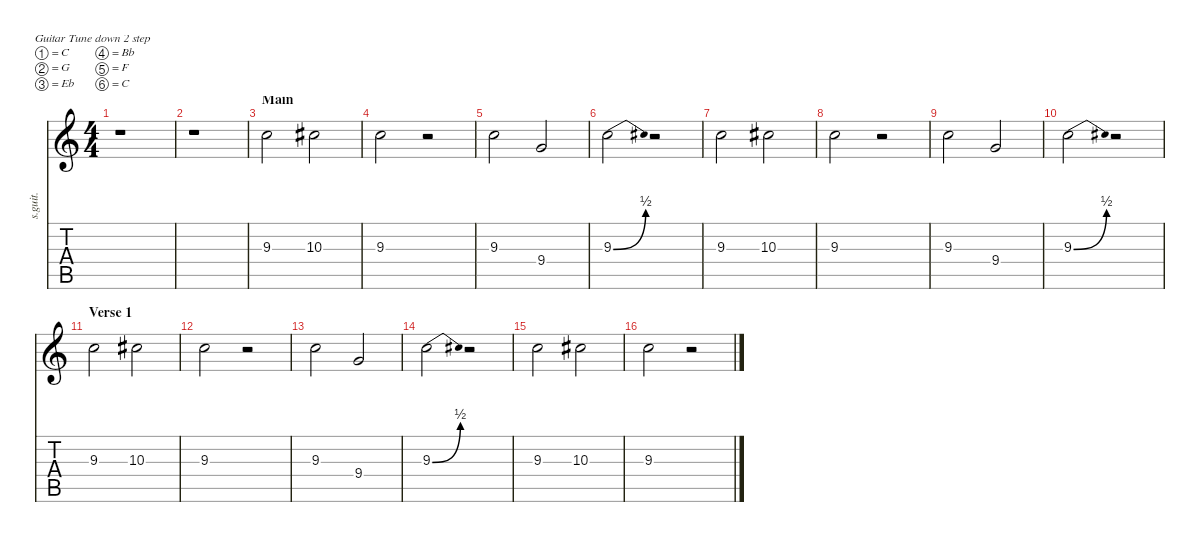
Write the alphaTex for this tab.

\defaultSystemsLayout 4
\hideDynamics
\bracketExtendMode nobrackets
\track ("Josh Homme - Backing Vocals" "s.guit.") {instrument choiraahs}
\staff {score tabs}
\tuning (C4 G3 Eb3 Bb2 F2 C2)
\displaytranspose 12
\ts (4 4)
\tempo (210 hide)
\clef g2
\ks c
r.1{dy f} |
\tempo (105 hide)
r.1 |
\section ("" "Main")
9.3.2{lyrics (0 "") lyrics (1 "") lyrics (2 "") lyrics (3 "") lyrics (4 "")} 10.3{acc #}.2{lyrics (0 "") lyrics (1 "") lyrics (2 "") lyrics (3 "") lyrics (4 "")} |
9.3.2{lyrics (0 "") lyrics (1 "") lyrics (2 "") lyrics (3 "") lyrics (4 "")} r.2 |
9.3.2{lyrics (0 "") lyrics (1 "") lyrics (2 "") lyrics (3 "") lyrics (4 "")} 9.4.2{lyrics (0 "") lyrics (1 "") lyrics (2 "") lyrics (3 "") lyrics (4 "")} |
9.3{be (bend 0 0 60 2)}.2{lyrics (0 "") lyrics (1 "") lyrics (2 "") lyrics (3 "") lyrics (4 "")} r.2 |
9.3.2{lyrics (0 "") lyrics (1 "") lyrics (2 "") lyrics (3 "") lyrics (4 "")} 10.3{acc #}.2{lyrics (0 "") lyrics (1 "") lyrics (2 "") lyrics (3 "") lyrics (4 "")} |
9.3.2{lyrics (0 "") lyrics (1 "") lyrics (2 "") lyrics (3 "") lyrics (4 "")} r.2 |
9.3.2{lyrics (0 "") lyrics (1 "") lyrics (2 "") lyrics (3 "") lyrics (4 "")} 9.4.2{lyrics (0 "") lyrics (1 "") lyrics (2 "") lyrics (3 "") lyrics (4 "")} |
9.3{be (bend 0 0 60 2)}.2{lyrics (0 "") lyrics (1 "") lyrics (2 "") lyrics (3 "") lyrics (4 "")} r.2 |
\section ("" "Verse 1")
9.3.2{lyrics (0 "") lyrics (1 "") lyrics (2 "") lyrics (3 "") lyrics (4 "")} 10.3{acc #}.2{lyrics (0 "") lyrics (1 "") lyrics (2 "") lyrics (3 "") lyrics (4 "")} |
9.3.2{lyrics (0 "") lyrics (1 "") lyrics (2 "") lyrics (3 "") lyrics (4 "")} r.2 |
9.3.2{lyrics (0 "") lyrics (1 "") lyrics (2 "") lyrics (3 "") lyrics (4 "")} 9.4.2{lyrics (0 "") lyrics (1 "") lyrics (2 "") lyrics (3 "") lyrics (4 "")} |
9.3{be (bend 0 0 60 2)}.2{lyrics (0 "") lyrics (1 "") lyrics (2 "") lyrics (3 "") lyrics (4 "")} r.2 |
9.3.2{lyrics (0 "") lyrics (1 "") lyrics (2 "") lyrics (3 "") lyrics (4 "")} 10.3{acc #}.2{lyrics (0 "") lyrics (1 "") lyrics (2 "") lyrics (3 "") lyrics (4 "")} |
9.3.2{lyrics (0 "") lyrics (1 "") lyrics (2 "") lyrics (3 "") lyrics (4 "")} r.2
